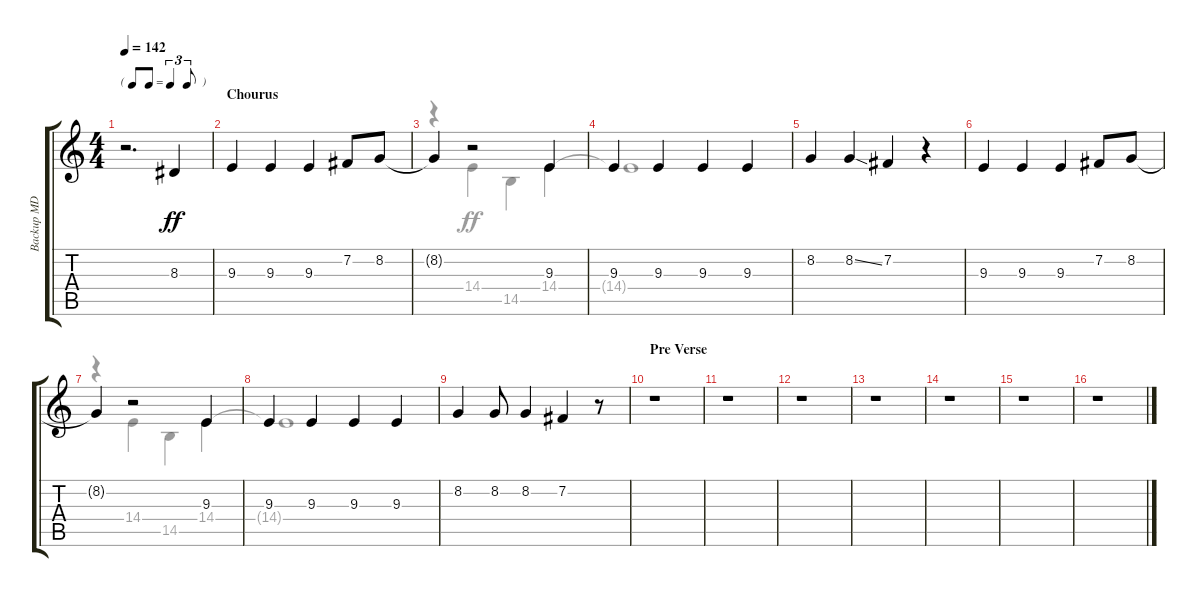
\track ("Backup MD" "Backup MD") {instrument synthvoice}
\staff {score tabs}
\tuning (E4 B3 G3 D3 A2 E2) {hide}
\voice
\ts (4 4)
\tf triplet8th
\tempo 142
\clef g2
\ks c
r.2{d dy ff} 8.3.4 |
\section ("" "Chourus")
9.3.4 9.3.4 9.3.4 7.2.8 8.2.8 |
8.2{t}.4 r.2 9.3.4 |
9.3.4 9.3.4 9.3.4 9.3.4 |
8.2.4 8.2{ss}.4 7.2.4 r.4 |
9.3.4 9.3.4 9.3.4 7.2.8 8.2.8 |
8.2{t}.4 r.2 9.3.4 |
9.3.4 9.3.4 9.3.4 9.3.4 |
8.2.4 8.2.8 8.2.4 7.2.4 r.8 |
\section ("" "Pre Verse")
r.1 |
r.1 |
r.1 |
r.1 |
r.1 |
r.1 |
r.1
\voice
\clef g2
\ottava regular
\simile none
\ks c
|
|
r.4 14.4.4 14.5.4 14.4.4 |
14.4{t}.1 |
|
|
r.4 14.4.4 14.5.4 14.4.4 |
14.4{t}.1 |
|
|
|
|
|
|
|
